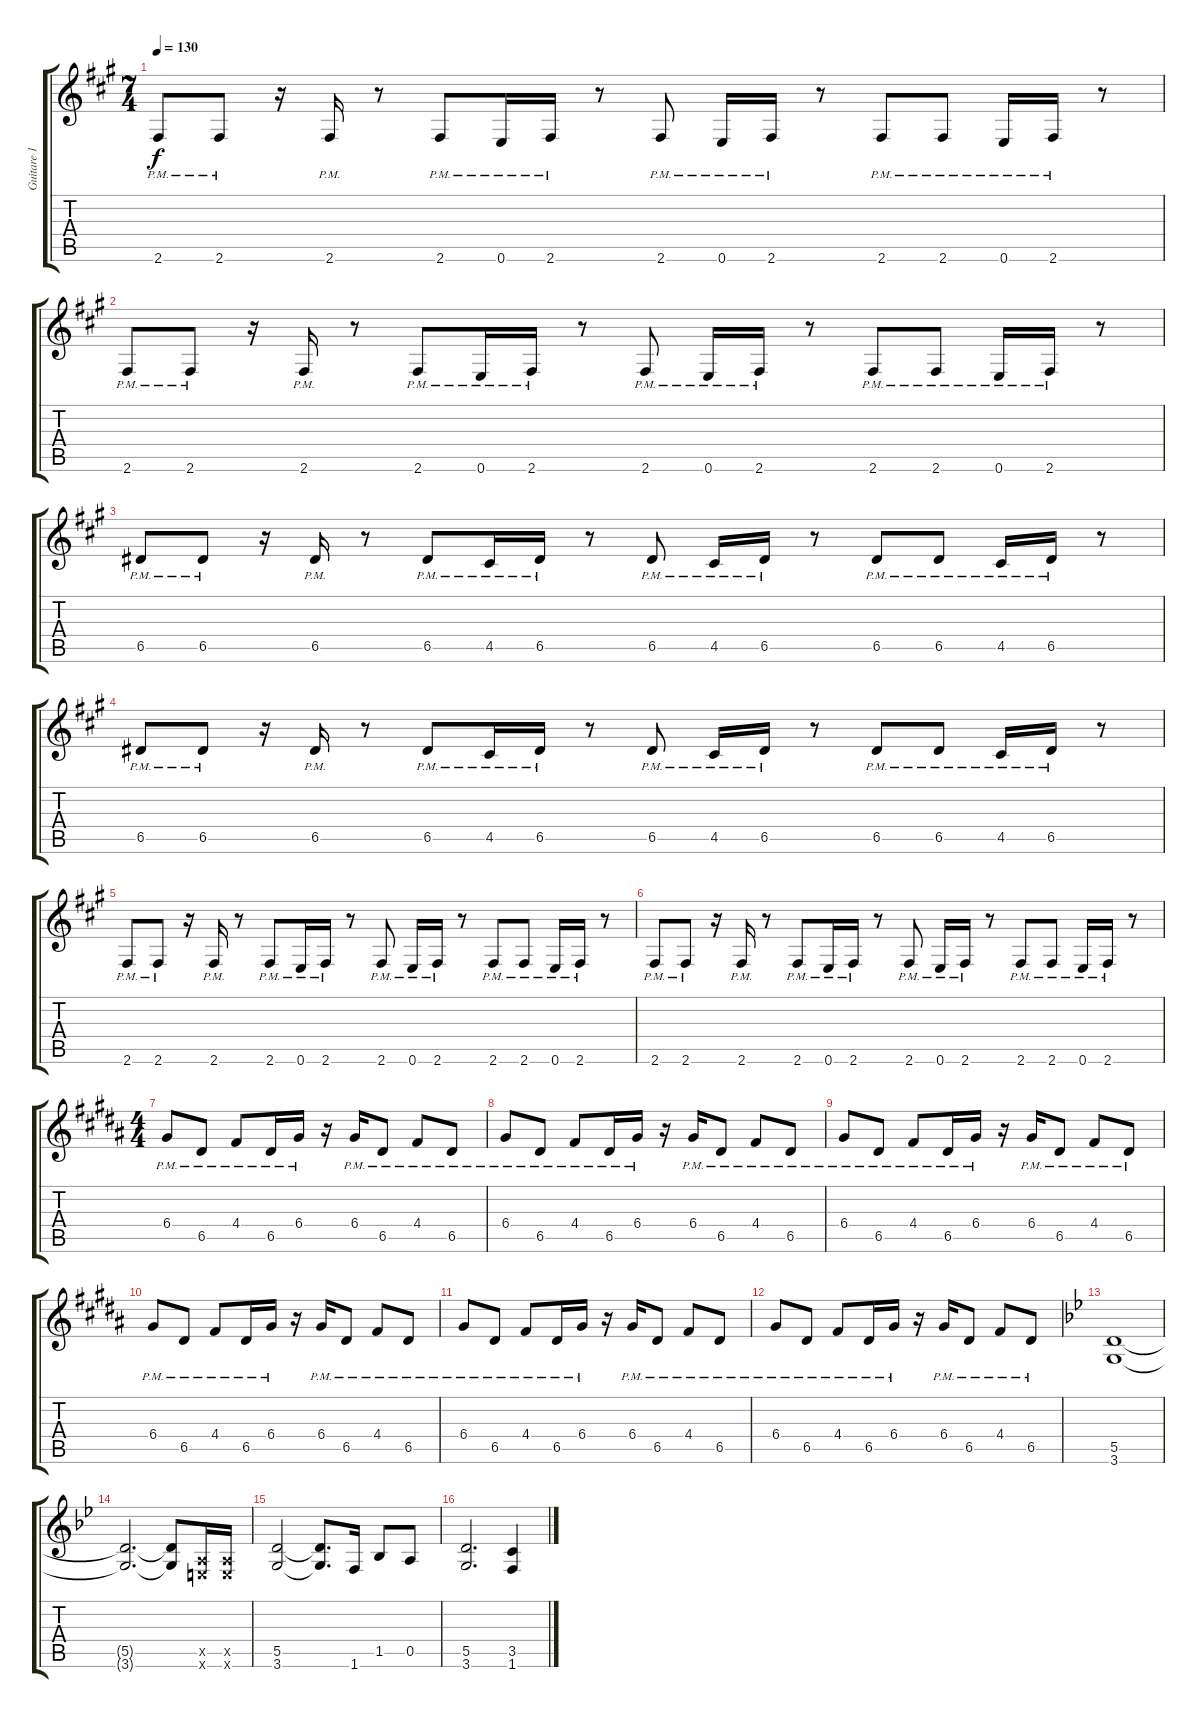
\track ("Guitare 1" "Guitare 1") {instrument distortionguitar}
\staff {score tabs}
\tuning (E4 B3 G3 D3 A2 E2) {hide}
\ts (7 4)
\tempo 130
\clef g2
\ks a
2.6{pm}.8{dy f} 2.6{pm}.8 r.16 2.6{pm}.16 r.8 2.6{pm}.8 0.6{pm}.16 2.6{pm}.16 r.8 2.6{pm}.8 0.6{pm}.16 2.6{pm}.16 r.8 2.6{pm}.8 2.6{pm}.8 0.6{pm}.16 2.6{pm}.16 r.8 |
2.6{pm}.8 2.6{pm}.8 r.16 2.6{pm}.16 r.8 2.6{pm}.8 0.6{pm}.16 2.6{pm}.16 r.8 2.6{pm}.8 0.6{pm}.16 2.6{pm}.16 r.8 2.6{pm}.8 2.6{pm}.8 0.6{pm}.16 2.6{pm}.16 r.8 |
6.5{pm}.8 6.5{pm}.8 r.16 6.5{pm}.16 r.8 6.5{pm}.8 4.5{pm}.16 6.5{pm}.16 r.8 6.5{pm}.8 4.5{pm}.16 6.5{pm}.16 r.8 6.5{pm}.8 6.5{pm}.8 4.5{pm}.16 6.5{pm}.16 r.8 |
6.5{pm}.8 6.5{pm}.8 r.16 6.5{pm}.16 r.8 6.5{pm}.8 4.5{pm}.16 6.5{pm}.16 r.8 6.5{pm}.8 4.5{pm}.16 6.5{pm}.16 r.8 6.5{pm}.8 6.5{pm}.8 4.5{pm}.16 6.5{pm}.16 r.8 |
2.6{pm}.8 2.6{pm}.8 r.16 2.6{pm}.16 r.8 2.6{pm}.8 0.6{pm}.16 2.6{pm}.16 r.8 2.6{pm}.8 0.6{pm}.16 2.6{pm}.16 r.8 2.6{pm}.8 2.6{pm}.8 0.6{pm}.16 2.6{pm}.16 r.8 |
2.6{pm}.8 2.6{pm}.8 r.16 2.6{pm}.16 r.8 2.6{pm}.8 0.6{pm}.16 2.6{pm}.16 r.8 2.6{pm}.8 0.6{pm}.16 2.6{pm}.16 r.8 2.6{pm}.8 2.6{pm}.8 0.6{pm}.16 2.6{pm}.16 r.8 |
\ts (4 4)
\ks b
6.4{pm}.8 6.5{pm}.8 4.4{pm}.8 6.5{pm}.16 6.4{pm}.16 r.16 6.4{pm}.16 6.5{pm}.8 4.4{pm}.8 6.5{pm}.8 |
6.4{pm}.8 6.5{pm}.8 4.4{pm}.8 6.5{pm}.16 6.4{pm}.16 r.16 6.4{pm}.16 6.5{pm}.8 4.4{pm}.8 6.5{pm}.8 |
6.4{pm}.8 6.5{pm}.8 4.4{pm}.8 6.5{pm}.16 6.4{pm}.16 r.16 6.4{pm}.16 6.5{pm}.8 4.4{pm}.8 6.5{pm}.8 |
6.4{pm}.8 6.5{pm}.8 4.4{pm}.8 6.5{pm}.16 6.4{pm}.16 r.16 6.4{pm}.16 6.5{pm}.8 4.4{pm}.8 6.5{pm}.8 |
6.4{pm}.8 6.5{pm}.8 4.4{pm}.8 6.5{pm}.16 6.4{pm}.16 r.16 6.4{pm}.16 6.5{pm}.8 4.4{pm}.8 6.5{pm}.8 |
6.4{pm}.8 6.5{pm}.8 4.4{pm}.8 6.5{pm}.16 6.4{pm}.16 r.16 6.4{pm}.16 6.5{pm}.8 4.4{pm}.8 6.5{pm}.8 |
\ks bb
(5.5 3.6).1 |
(5.5{t} 3.6{t}).2{d} (5.5{t} 3.6{t}).8 (0.5{x} 0.6{x}).16 (0.5{x} 0.6{x}).16 |
(5.5 3.6).2 (5.5{t} 3.6{t}).8{d} 1.6.16 1.5.8 0.5.8 |
(5.5 3.6).2{d} (3.5 1.6).4
